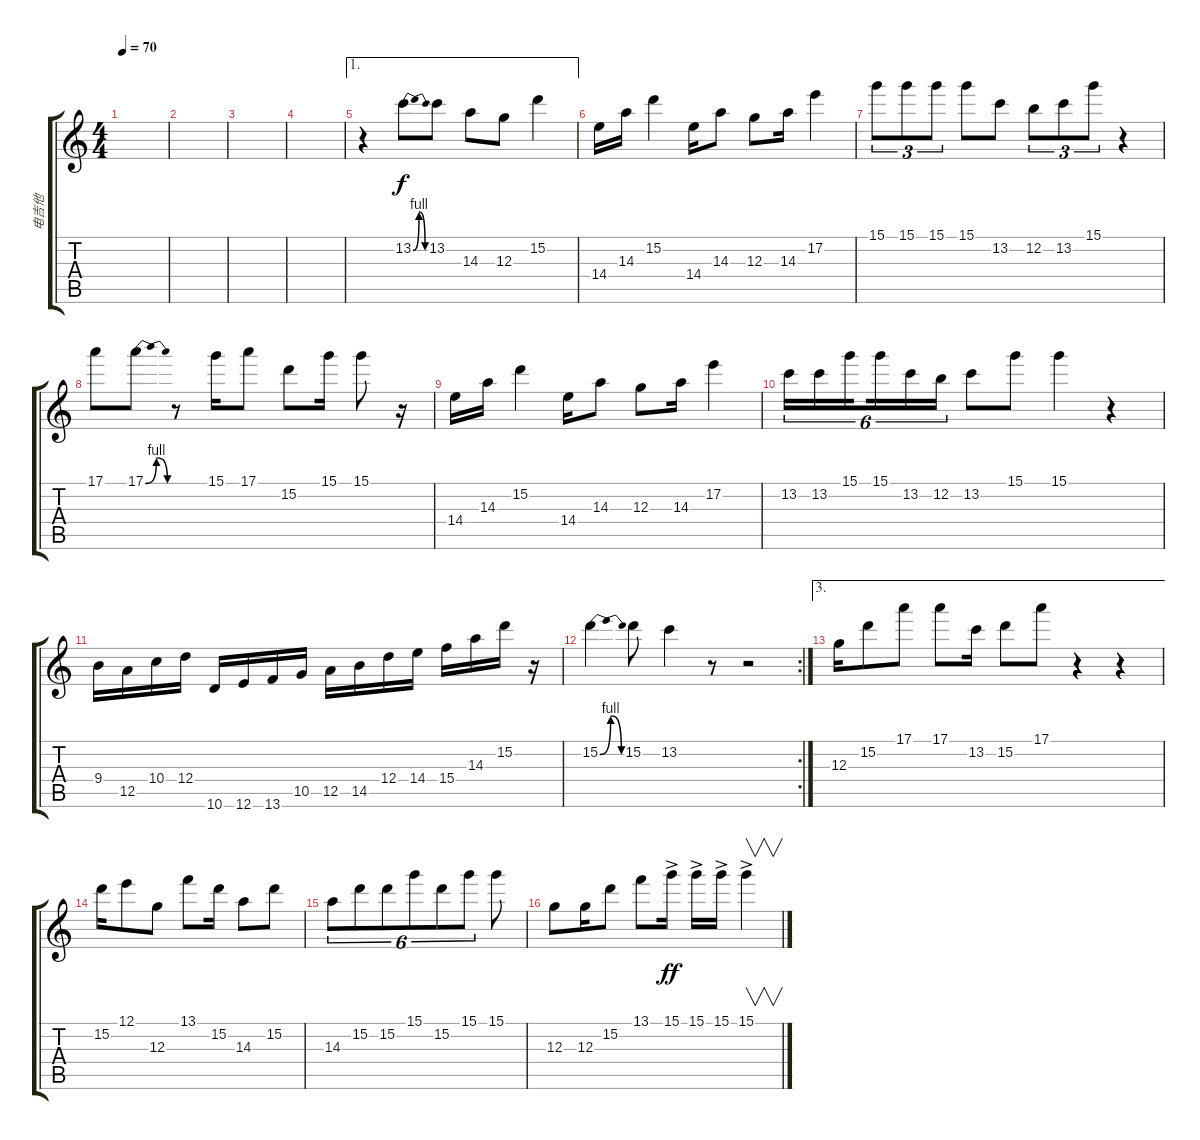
\track ("电吉他" "电吉他") {instrument acousticguitarsteel}
\staff {score tabs}
\tuning (E4 B3 G3 D3 A2 E2) {hide}
\ts (4 4)
\tempo 70
\clef g2
\ks c
|
|
|
|
\ae 1
r.4 13.2{be (bendrelease 0 0 15 4 15 4 60 0)}.8 13.2.8 14.3.8 12.3.8 15.2.4 |
14.4.16 14.3.16 15.2.4 14.4.16 14.3.8 12.3.8 14.3.16 17.2.4 |
15.1.8{tu (3 2)} 15.1.8{tu (3 2)} 15.1.8{tu (3 2)} 15.1.8 13.2.8 12.2.8{tu (3 2)} 13.2.8{tu (3 2)} 15.1.8{tu (3 2)} r.4 |
17.1.8 17.1{be (bendrelease 0 0 15 4 15 4 60 0)}.8 r.8 15.1.16 17.1.8 15.2.8 15.1.16 15.1.8 r.16 |
14.4.16{txt ""} 14.3.16 15.2.4 14.4.16 14.3.8 12.3.8 14.3.16 17.2.4 |
13.2.16{tu (6 4)} 13.2.16{tu (6 4)} 15.1.16{tu (6 4) beam splitsecondary} 15.1.16{tu (6 4)} 13.2.16{tu (6 4)} 12.2.16{tu (6 4)} 13.2.8 15.1.8 15.1.4 r.4 |
9.4.16 12.5.16 10.4.16 12.4.16 10.6.16 12.6.16 13.6.16 10.5.16 12.5.16 14.5.16 12.4.16 14.4.16 15.4.16 14.3.16 15.2.16 r.16 |
\rc 2
15.2{be (bendrelease 0 0 15 4 15 4 60 0)}.4 15.2.8 13.2.4 r.8 r.2 |
\ae 3
12.3.16 15.2.8 17.1.8 17.1.8 13.2.16 15.2.8 17.1.8 r.4 r.4 |
15.2.16 12.1.8 12.3.8 13.1.8 15.2.16 14.3.8 15.2.8 |
14.3.8{tu (6 4)} 15.2.8{tu (6 4)} 15.2.8{tu (6 4)} 15.1.8{tu (6 4)} 15.2.8{tu (6 4)} 15.1.8{tu (6 4)} 15.1.8 |
12.3.8 12.3.16 15.2.8 13.1.8 15.1{ac}.16{dy ff} 15.1{ac}.16 15.1{ac}.16 15.1{ac}.4{v}
